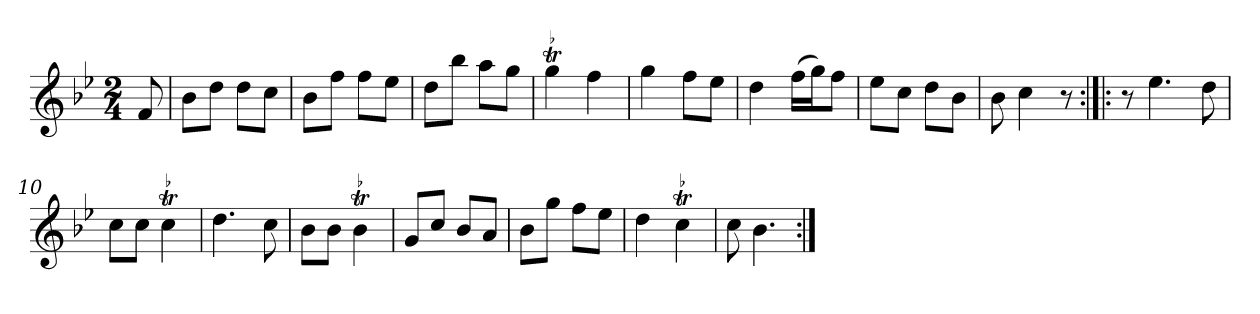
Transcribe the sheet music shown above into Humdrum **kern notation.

**kern
*part1
*staff1
*clefG2
*k[b-e-]
*B-:
*M2/4
*MM120
=
8f
=1
8b-\L
8dd\J
8dd\L
8cc\J
=2
8b-\L
8ff\J
8ff\L
8ee-\J
=3
8dd\L
8bb-\J
8aa\L
8gg\J
=4
!LO:TR:acc=-
4ggt
4ff
=5
4gg
8ff\L
8ee-\J
=6
4dd
(16ff\LL
16gg\J)
8ff\J
=7
8ee-\L
8cc\J
8dd\L
8b-\J
=8
8b-
4cc
8r
=9:|!|:
8r
4.ee-
8dd
=10
8cc\L
8cc\J
!LO:TR:acc=-
4cct
=11
4.dd
8cc
=12
8b-\L
8b-\J
!LO:TR:acc=-
4b-t
=13
8g/L
8cc/J
8b-/L
8a/J
=14
8b-\L
8gg\J
8ff\L
8ee-\J
=15
4dd
!LO:TR:acc=-
4cct
=16
8cc
4.b-
=:|!
*-
